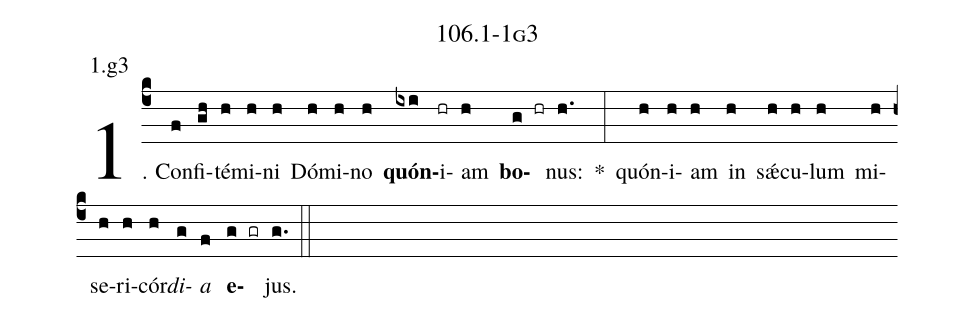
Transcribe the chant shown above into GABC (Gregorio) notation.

name: 106.1-1g3;
annotation: 1.g3;
%%
(c4)1. Con(f)fi(gh)té(h)mi(h)ni(h) Dó(h)mi(h)no(h) <b>quón</b>(ixi)i(hr)am(h) <b>bo</b>(g hr)nus:(h.) *(:) quón(h)i(h)am(h) in(h) sǽ(h)cu(h)lum(h) mi(h)se(h)ri(h)cór(h)<i>di</i>(g)<i>a</i>(f) <b>e</b>(g gr)jus.(g.) (::)
